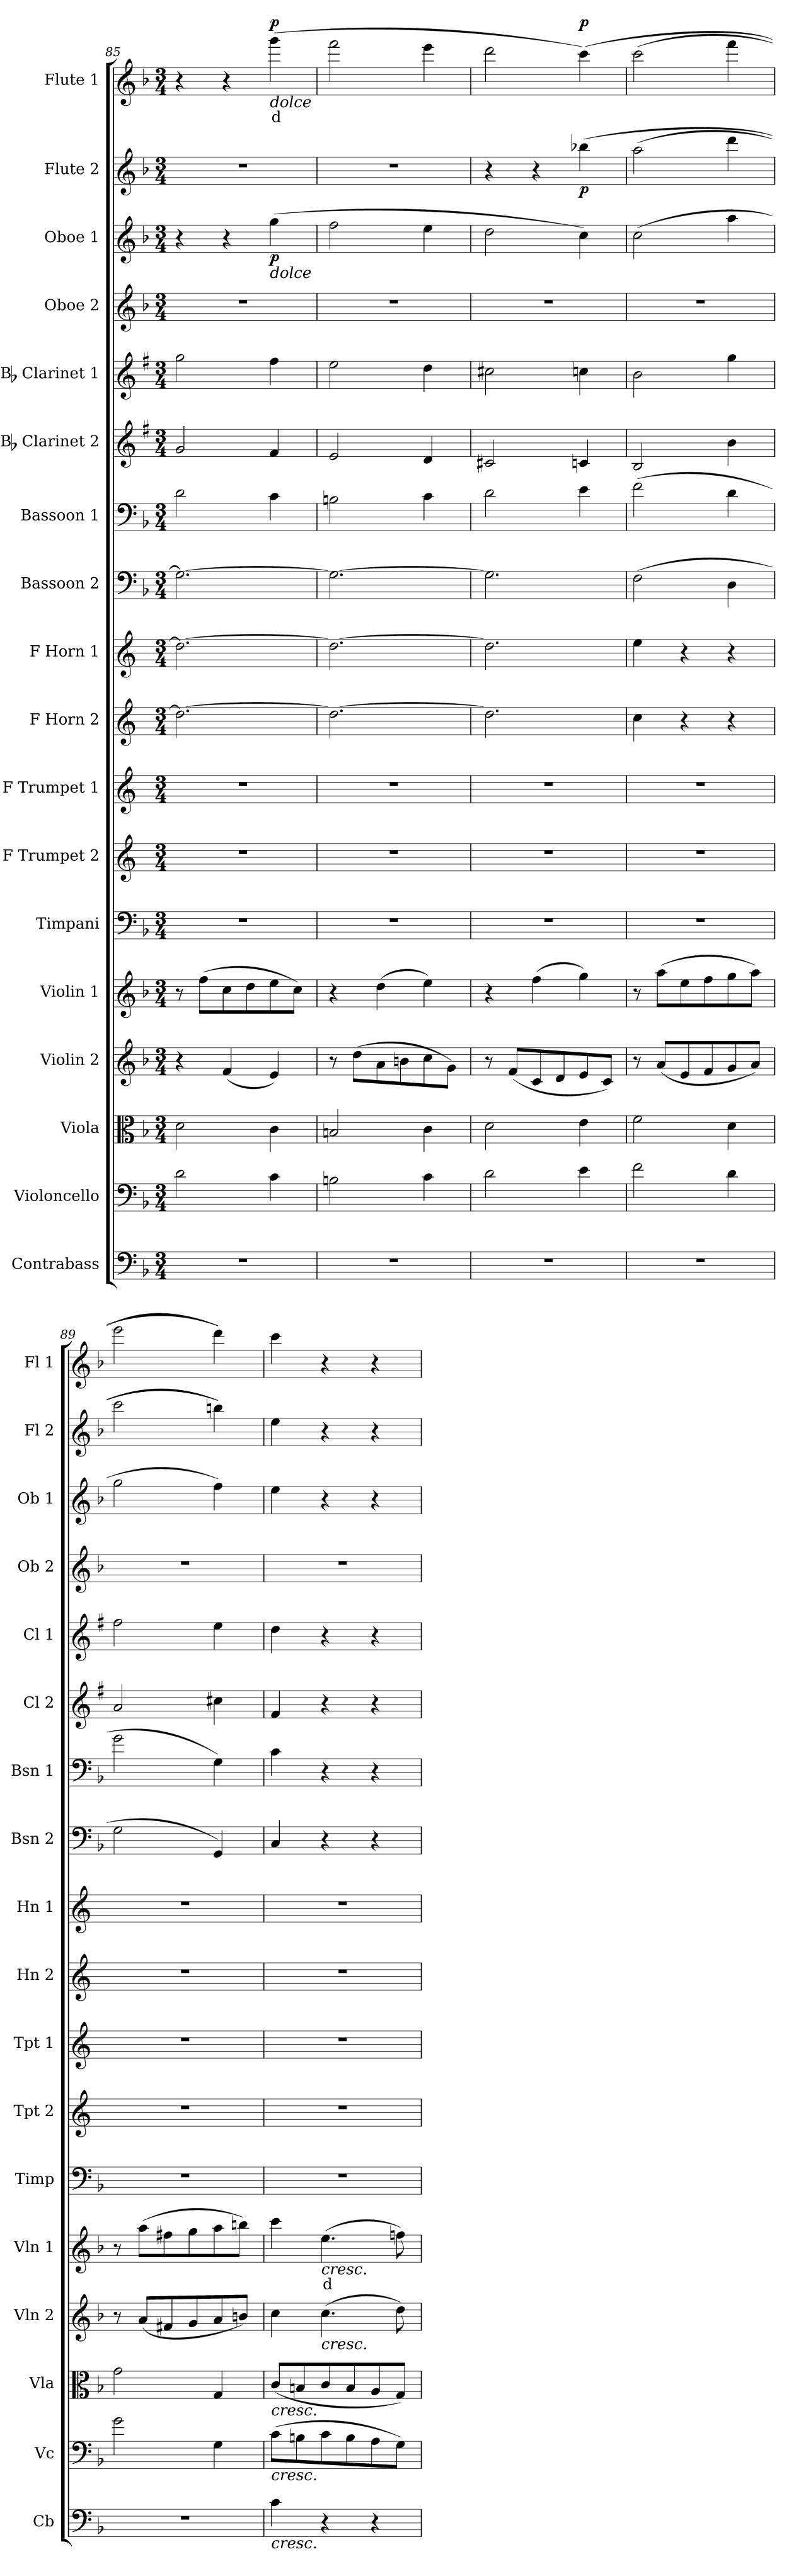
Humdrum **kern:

**kern	**kern	**kern	**kern	**kern	**text	**kern	**kern	**kern	**kern	**kern	**kern	**kern	**kern	**kern	**kern	**kern	**dynam	**kern	**dynam	**kern	**text	**dynam
*part18	*part17	*part16	*part15	*part14	*part14	*part13	*part12	*part11	*part10	*part9	*part8	*part7	*part6	*part5	*part4	*part3	*part3	*part2	*part2	*part1	*part1	*part1
*staff18	*staff17	*staff16	*staff15	*staff14	*staff14	*staff13	*staff12	*staff11	*staff10	*staff9	*staff8	*staff7	*staff6	*staff5	*staff4	*staff3	*staff3	*staff2	*staff2	*staff1	*staff1	*staff1
*I"Contrabass	*I"Violoncello	*I"Viola	*I"Violin 2	*I"Violin 1	*	*I"Timpani	*I"F Trumpet 2	*I"F Trumpet 1	*I"F Horn 2	*I"F Horn 1	*I"Bassoon 2	*I"Bassoon 1	*I"Bb Clarinet 2	*I"Bb Clarinet 1	*I"Oboe 2	*I"Oboe 1	*	*I"Flute 2	*	*I"Flute 1	*	*
*I'Cb	*I'Vc	*I'Vla	*I'Vln 2	*I'Vln 1	*	*I'Timp	*I'Tpt 2	*I'Tpt 1	*I'Hn 2	*I'Hn 1	*I'Bsn 2	*I'Bsn 1	*I'Cl 2	*I'Cl 1	*I'Ob 2	*I'Ob 1	*	*I'Fl 2	*	*I'Fl 1	*	*
*clefF4	*clefF4	*clefC3	*clefG2	*clefG2	*	*clefF4	*clefG2	*clefG2	*clefG2	*clefG2	*clefF4	*clefF4	*clefG2	*clefG2	*clefG2	*clefG2	*	*clefG2	*	*clefG2	*	*
*ITrd7c12	*	*	*	*	*	*	*ITrd-3c-5	*ITrd-3c-5	*ITrd4c7	*ITrd4c7	*	*	*ITrd1c2	*ITrd1c2	*	*	*	*	*	*	*	*
*k[b-]	*k[b-]	*k[b-]	*k[b-]	*k[b-]	*	*k[b-]	*k[b-]	*k[b-]	*k[b-]	*k[b-]	*k[b-]	*k[b-]	*k[b-]	*k[b-]	*k[b-]	*k[b-]	*	*k[b-]	*	*k[b-]	*	*
*M3/4	*M3/4	*M3/4	*M3/4	*M3/4	*	*M3/4	*M3/4	*M3/4	*M3/4	*M3/4	*M3/4	*M3/4	*M3/4	*M3/4	*M3/4	*M3/4	*	*M3/4	*	*M3/4	*	*
=85	=85	=85	=85	=85	=85	=85	=85	=85	=85	=85	=85	=85	=85	=85	=85	=85	=85	=85	=85	=85	=85	=85
2.r	2d\	2d\	4r	8r	.	2.r	2.r	2.r	2.g\_	2.g\_	2.G\_	2d\	2f/	2ff\	2.r	4r	.	2.r	.	4r	.	.
.	.	.	.	(8ff\L	.	.	.	.	.	.	.	.	.	.	.	.	.	.	.	.	.	.
.	.	.	(4f/	8cc\	.	.	.	.	.	.	.	.	.	.	.	4r	.	.	.	4r	.	.
.	.	.	.	8dd\	.	.	.	.	.	.	.	.	.	.	.	.	.	.	.	.	.	.
!	!	!	!	!	!	!	!	!	!	!	!	!	!	!	!	!	!	!	!	!LO:TX:b:i:t=dolce	!	!
!	!	!	!	!	!	!	!	!	!	!	!	!	!	!	!	!LO:TX:b:i:t=dolce	!	!	!	!	!	!
!	!	!	!	!	!	!	!	!	!	!	!	!	!	!	!	!	!LO:DY:b	!	!	!	!LO:LY:b:color=#FF0000	!LO:DY:b
.	4c\	4c\	4e/)	8ee\	.	.	.	.	.	.	.	4c\	4e/	4ee\	.	(4gg\	p	.	.	(4ggg\	d	p
.	.	.	.	8cc\J)	.	.	.	.	.	.	.	.	.	.	.	.	.	.	.	.	.	.
=86	=86	=86	=86	=86	=86	=86	=86	=86	=86	=86	=86	=86	=86	=86	=86	=86	=86	=86	=86	=86	=86	=86
2.r	2Bn\	2Bn/	8r	4r	.	2.r	2.r	2.r	2.g\_	2.g\_	2.G\_	2Bn\	2d/	2dd\	2.r	2ff\	.	2.r	.	2fff\	.	.
.	.	.	(8dd\L	.	.	.	.	.	.	.	.	.	.	.	.	.	.	.	.	.	.	.
.	.	.	8a\	(4dd\	.	.	.	.	.	.	.	.	.	.	.	.	.	.	.	.	.	.
.	.	.	8bn\	.	.	.	.	.	.	.	.	.	.	.	.	.	.	.	.	.	.	.
.	4c\	4c\	8cc\	4ee\)	.	.	.	.	.	.	.	4c\	4c/	4cc\	.	4ee\	.	.	.	4eee\	.	.
.	.	.	8g\J)	.	.	.	.	.	.	.	.	.	.	.	.	.	.	.	.	.	.	.
=87	=87	=87	=87	=87	=87	=87	=87	=87	=87	=87	=87	=87	=87	=87	=87	=87	=87	=87	=87	=87	=87	=87
2.r	2d\	2d\	8r	4r	.	2.r	2.r	2.r	2.g\]	2.g\]	2.G\]	2d\	2Bn/	2bn\	2.r	2dd\	.	4r	.	2ddd\	.	.
.	.	.	(8f/L	.	.	.	.	.	.	.	.	.	.	.	.	.	.	.	.	.	.	.
.	.	.	8c/	(4ff\	.	.	.	.	.	.	.	.	.	.	.	.	.	4r	.	.	.	.
.	.	.	8d/	.	.	.	.	.	.	.	.	.	.	.	.	.	.	.	.	.	.	.
!	!	!	!	!	!	!	!	!	!	!	!	!	!	!	!	!	!	!	!LO:DY:b	!	!	!LO:DY:b
.	4e\	4e\	8e/	4gg\)	.	.	.	.	.	.	.	4e\	4B-X/	4b-X\	.	4cc\)	.	(4bb-X\	p	(4ccc\)	.	p
.	.	.	8c/J)	.	.	.	.	.	.	.	.	.	.	.	.	.	.	.	.	.	.	.
=88	=88	=88	=88	=88	=88	=88	=88	=88	=88	=88	=88	=88	=88	=88	=88	=88	=88	=88	=88	=88	=88	=88
2.r	2f\	2f\	8r	8r	.	2.r	2.r	2.r	4f\	4a\	(2F\	(2f\	2A/	2a\	2.r	(2cc\	.	(2aa\	.	(2ccc\	.	.
.	.	.	(8a/L	(8aa\L	.	.	.	.	.	.	.	.	.	.	.	.	.	.	.	.	.	.
.	.	.	8e/	8ee\	.	.	.	.	4r	4r	.	.	.	.	.	.	.	.	.	.	.	.
.	.	.	8f/	8ff\	.	.	.	.	.	.	.	.	.	.	.	.	.	.	.	.	.	.
.	4d\	4d\	8g/	8gg\	.	.	.	.	4r	4r	4D\	4d\	4a\	4ff\	.	4aa\	.	4ddd\	.	4fff\	.	.
.	.	.	8a/J)	8aa\J)	.	.	.	.	.	.	.	.	.	.	.	.	.	.	.	.	.	.
=89	=89	=89	=89	=89	=89	=89	=89	=89	=89	=89	=89	=89	=89	=89	=89	=89	=89	=89	=89	=89	=89	=89
2.r	2g\	2g\	8r	8r	.	2.r	2.r	2.r	2.r	2.r	2G\	2g\	2g/	2ee\	2.r	2gg\	.	2ccc\	.	2eee\	.	.
.	.	.	(8a/L	(8aa\L	.	.	.	.	.	.	.	.	.	.	.	.	.	.	.	.	.	.
.	.	.	8f#X/	8ff#X\	.	.	.	.	.	.	.	.	.	.	.	.	.	.	.	.	.	.
.	.	.	8g/	8gg\	.	.	.	.	.	.	.	.	.	.	.	.	.	.	.	.	.	.
.	4G\	4G/	8a/	8aa\	.	.	.	.	.	.	4GG/)	4G\)	4bn\	4dd\	.	4ff\)	.	4bbn\))	.	4ddd\))	.	.
.	.	.	8bn/J)	8bbn\J)	.	.	.	.	.	.	.	.	.	.	.	.	.	.	.	.	.	.
=90	=90	=90	=90	=90	=90	=90	=90	=90	=90	=90	=90	=90	=90	=90	=90	=90	=90	=90	=90	=90	=90	=90
!	!	!LO:TX:b:i:t=cresc.	!	!	!	!	!	!	!	!	!	!	!	!	!	!	!	!	!	!	!	!
!	!LO:TX:b:i:t=cresc.	!	!	!	!	!	!	!	!	!	!	!	!	!	!	!	!	!	!	!	!	!
!LO:TX:b:i:t=cresc.	!	!	!	!	!	!	!	!	!	!	!	!	!	!	!	!	!	!	!	!	!	!
4C\	(8c\L	(8c/L	4cc\	4ccc\	.	2.r	2.r	2.r	2.r	2.r	4C/	4c\	4e/	4cc\	2.r	4ee\	.	4ee\	.	4ccc\	.	.
.	8Bn\	8Bn/	.	.	.	.	.	.	.	.	.	.	.	.	.	.	.	.	.	.	.	.
!	!	!	!	!LO:TX:b:i:t=cresc.	!	!	!	!	!	!	!	!	!	!	!	!	!	!	!	!	!	!
!	!	!	!LO:TX:b:i:t=cresc.	!	!	!	!	!	!	!	!	!	!	!	!	!	!	!	!	!	!	!
!	!	!	!	!	!LO:LY:b:color=#FF0000	!	!	!	!	!	!	!	!	!	!	!	!	!	!	!	!	!
4r	8c\	8c/	(4.cc\	(4.ee\	d	.	.	.	.	.	4r	4r	4r	4r	.	4r	.	4r	.	4r	.	.
.	8B\	8B/	.	.	.	.	.	.	.	.	.	.	.	.	.	.	.	.	.	.	.	.
4r	8A\	8A/	.	.	.	.	.	.	.	.	4r	4r	4r	4r	.	4r	.	4r	.	4r	.	.
.	8G\J)	8G/J)	8dd\)	8ffn\)	.	.	.	.	.	.	.	.	.	.	.	.	.	.	.	.	.	.
=	=	=	=	=	=	=	=	=	=	=	=	=	=	=	=	=	=	=	=	=	=	=
*-	*-	*-	*-	*-	*-	*-	*-	*-	*-	*-	*-	*-	*-	*-	*-	*-	*-	*-	*-	*-	*-	*-
